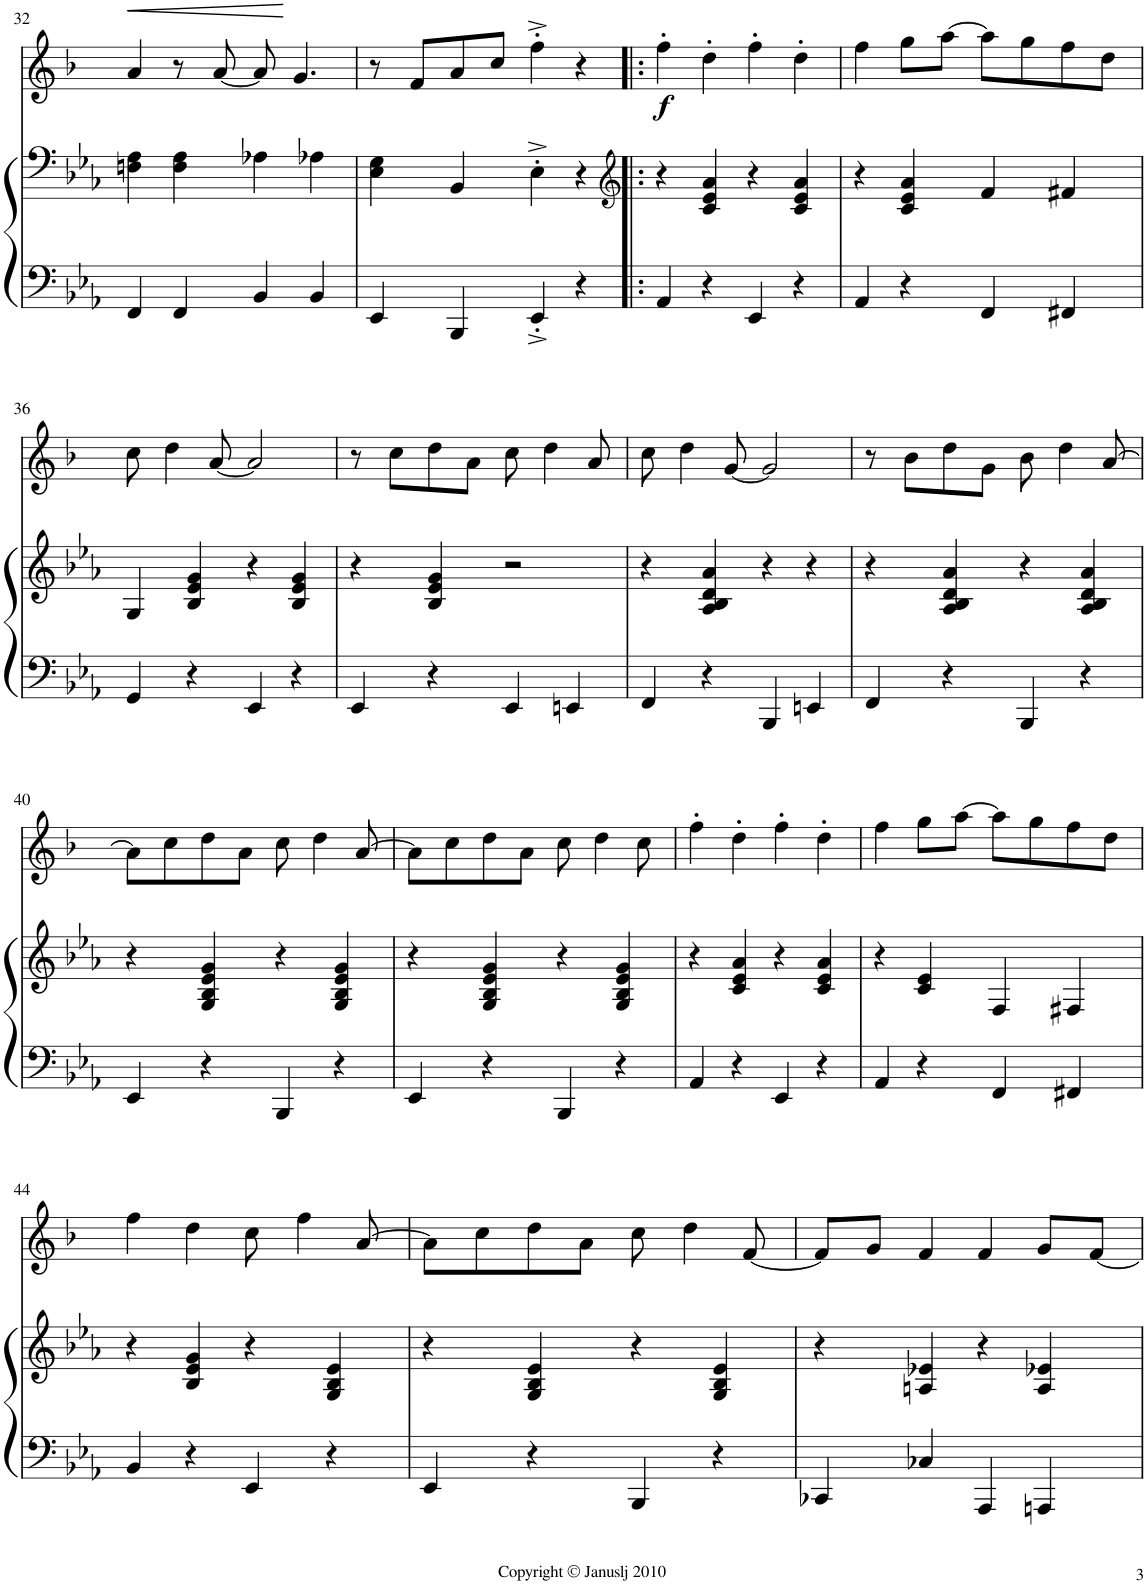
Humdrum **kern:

**kern	**kern	**kern	**dynam
*part2	*part2	*part1	*part1
*staff3	*staff2	*staff1	*staff1
*I"Piano	*	*I"BaccidentalFlat Trumpet	*
*I'Pno	*	*I'Tpt	*
!!LO:PB:g=z
*clefF4	*clefF5	*clefG2	*
*	*	*Trd1c2	*
*k[b-e-a-]	*k[b-e-a-]	*k[b-]	*
*M4/4	*M4/4	*M4/4	*
=32	=32	=32	=32
!	!	!	!LO:HP:b
4FF/	4Dn\ 4F\	4a/	<
4FF/	4D\ 4F\	8r	.
.	.	[8a/	.
4BB-/	4F-X\	8a/]	.
.	.	4.g/	[
4BB-/	4F-X\	.	.
=33	=33	=33	=33
4EE-/	4C\ 4E-\	8r	.
.	.	8f/L	.
4BBB-/	4GG/	8a/	.
.	.	8cc/J	.
4EE-'^/	4C'^\	4ff'^\	.
4r	4r	4r	.
=34!|:	=34!|:	=34!|:	=34!|:
*	*clefG2	*	*
!	!	!	!LO:DY:b
4AA-/	4r	4ff'\	f
4r	4c/ 4e-/ 4a-/	4dd'\	.
4EE-/	4r	4ff'\	.
4r	4c/ 4e-/ 4a-/	4dd'\	.
=35	=35	=35	=35
4AA-/	4r	4ff\	.
4r	4c/ 4e-/ 4a-/	8gg\L	.
.	.	[8aa\J	.
4FF/	4f/	8aa\L]	.
.	.	8gg\	.
4FF#X/	4f#X/	8ff\	.
.	.	8dd\J	.
!!LO:LB:g=z
=36	=36	=36	=36
4GG/	4G/	8cc\	.
.	.	4dd\	.
4r	4B-/ 4e-/ 4g/	.	.
.	.	[8a/	.
4EE-/	4r	2a/]	.
4r	4B-/ 4e-/ 4g/	.	.
=37	=37	=37	=37
4EE-/	4r	8r	.
.	.	8cc\L	.
4r	4B-/ 4e-/ 4g/	8dd\	.
.	.	8a\J	.
4EE-/	2r	8cc\	.
.	.	4dd\	.
4EEn/	.	.	.
.	.	8a/	.
=38	=38	=38	=38
4FF/	4r	8cc\	.
.	.	4dd\	.
4r	4A-/ 4B-/ 4d/ 4a-/	.	.
.	.	[8g/	.
4BBB-/	4r	2g/]	.
4EEn/	4r	.	.
=39	=39	=39	=39
4FF/	4r	8r	.
.	.	8b-\L	.
4r	4A-/ 4B-/ 4d/ 4a-/	8dd\	.
.	.	8g\J	.
4BBB-/	4r	8b-\	.
.	.	4dd\	.
4r	4A-/ 4B-/ 4d/ 4a-/	.	.
.	.	[8a/	.
!!LO:LB:g=z
=40	=40	=40	=40
4EE-/	4r	8a\L]	.
.	.	8cc\	.
4r	4G/ 4B-/ 4e-/ 4g/	8dd\	.
.	.	8a\J	.
4BBB-/	4r	8cc\	.
.	.	4dd\	.
4r	4G/ 4B-/ 4e-/ 4g/	.	.
.	.	[8a/	.
=41	=41	=41	=41
4EE-/	4r	8a\L]	.
.	.	8cc\	.
4r	4G/ 4B-/ 4e-/ 4g/	8dd\	.
.	.	8a\J	.
4BBB-/	4r	8cc\	.
.	.	4dd\	.
4r	4G/ 4B-/ 4e-/ 4g/	.	.
.	.	8cc\	.
=42	=42	=42	=42
4AA-/	4r	4ff'\	.
4r	4c/ 4e-/ 4a-/	4dd'\	.
4EE-/	4r	4ff'\	.
4r	4c/ 4e-/ 4a-/	4dd'\	.
=43	=43	=43	=43
4AA-/	4r	4ff\	.
4r	4c/ 4e-/	8gg\L	.
.	.	[8aa\J	.
4FF/	4F/	8aa\L]	.
.	.	8gg\	.
4FF#X/	4F#X/	8ff\	.
.	.	8dd\J	.
!!LO:LB:g=z
=44	=44	=44	=44
4BB-/	4r	4ff\	.
4r	4B-/ 4e-/ 4g/	4dd\	.
4EE-/	4r	8cc\	.
.	.	4ff\	.
4r	4G/ 4B-/ 4e-/	.	.
.	.	[8a/	.
=45	=45	=45	=45
4EE-/	4r	8a\L]	.
.	.	8cc\	.
4r	4G/ 4B-/ 4e-/	8dd\	.
.	.	8a\J	.
4BBB-/	4r	8cc\	.
.	.	4dd\	.
4r	4G/ 4B-/ 4e-/	.	.
.	.	[8f/	.
=46	=46	=46	=46
4CC-X/	4r	8f/L]	.
.	.	8g/J	.
4C-X/	4An/ 4e-X/	4f/	.
4AAA-/	4r	4f/	.
4AAAn/	4A/ 4e-X/	8g/L	.
.	.	[8f/J	.
=	=	=	=
*-	*-	*-	*-
